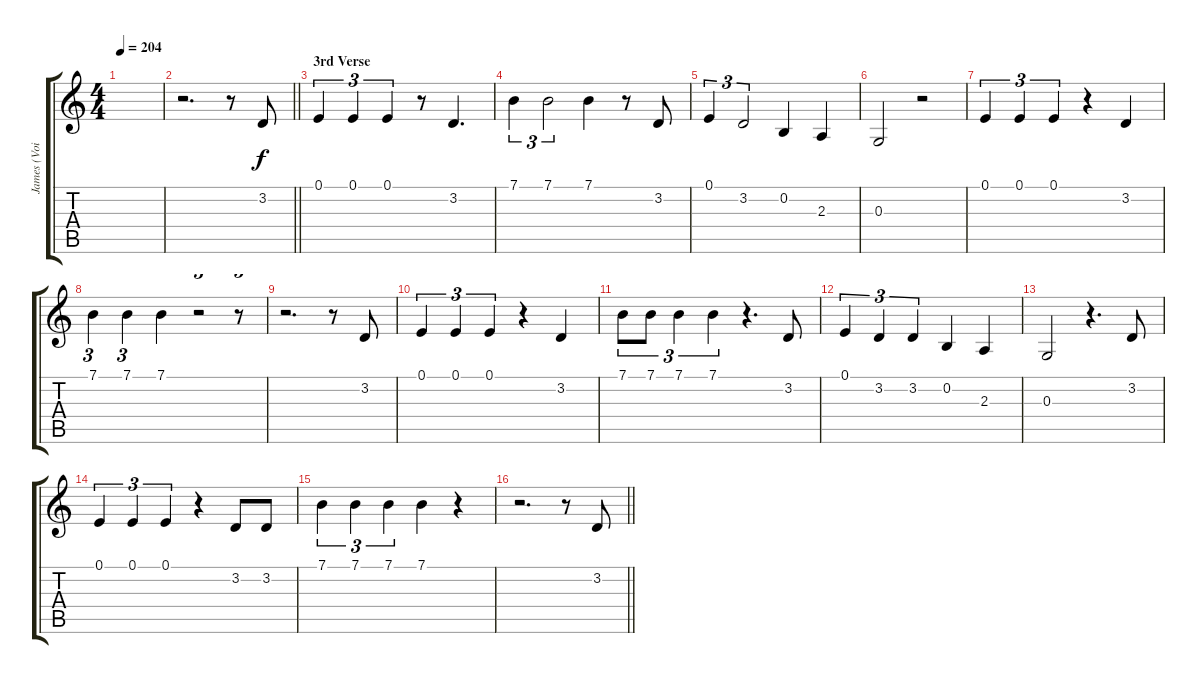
\track ("James (Voice)" "James (Voi") {instrument lead6voice}
\staff {score tabs}
\tuning (E4 B3 G3 D3 A2 E2) {hide}
\ts (4 4)
\tempo 204
\clef g2
\ks c
|
\barLineRight lightlight
r.2{d} r.8 3.2.8 |
\section ("" "3rd Verse")
0.1.4{tu (3 2)} 0.1.4{tu (3 2)} 0.1.4{tu (3 2)} r.8 3.2.4{d} |
7.1.4{tu (3 2)} 7.1.2{tu (3 2)} 7.1.4 r.8 3.2.8 |
0.1.4{tu (3 2)} 3.2.2{tu (3 2)} 0.2.4 2.3.4 |
0.3.2 r.2 |
0.1.4{tu (3 2)} 0.1.4{tu (3 2)} 0.1.4{tu (3 2)} r.4 3.2.4 |
7.1.4{tu (3 2)} 7.1.4{tu (3 2)} 7.1.4 r.2{tu (3 2)} r.8{tu (3 2)} |
r.2{d} r.8 3.2.8 |
0.1.4{tu (3 2)} 0.1.4{tu (3 2)} 0.1.4{tu (3 2)} r.4 3.2.4 |
7.1.8{tu (3 2)} 7.1.8{tu (3 2)} 7.1.4{tu (3 2)} 7.1.4{tu (3 2)} r.4{d} 3.2.8 |
0.1.4{tu (3 2)} 3.2.4{tu (3 2)} 3.2.4{tu (3 2)} 0.2.4 2.3.4 |
0.3.2 r.4{d} 3.2.8 |
0.1.4{tu (3 2)} 0.1.4{tu (3 2)} 0.1.4{tu (3 2)} r.4 3.2.8 3.2.8 |
7.1.4{tu (3 2)} 7.1.4{tu (3 2)} 7.1.4{tu (3 2)} 7.1.4 r.4 |
\barLineRight lightlight
r.2{d} r.8 3.2.8
